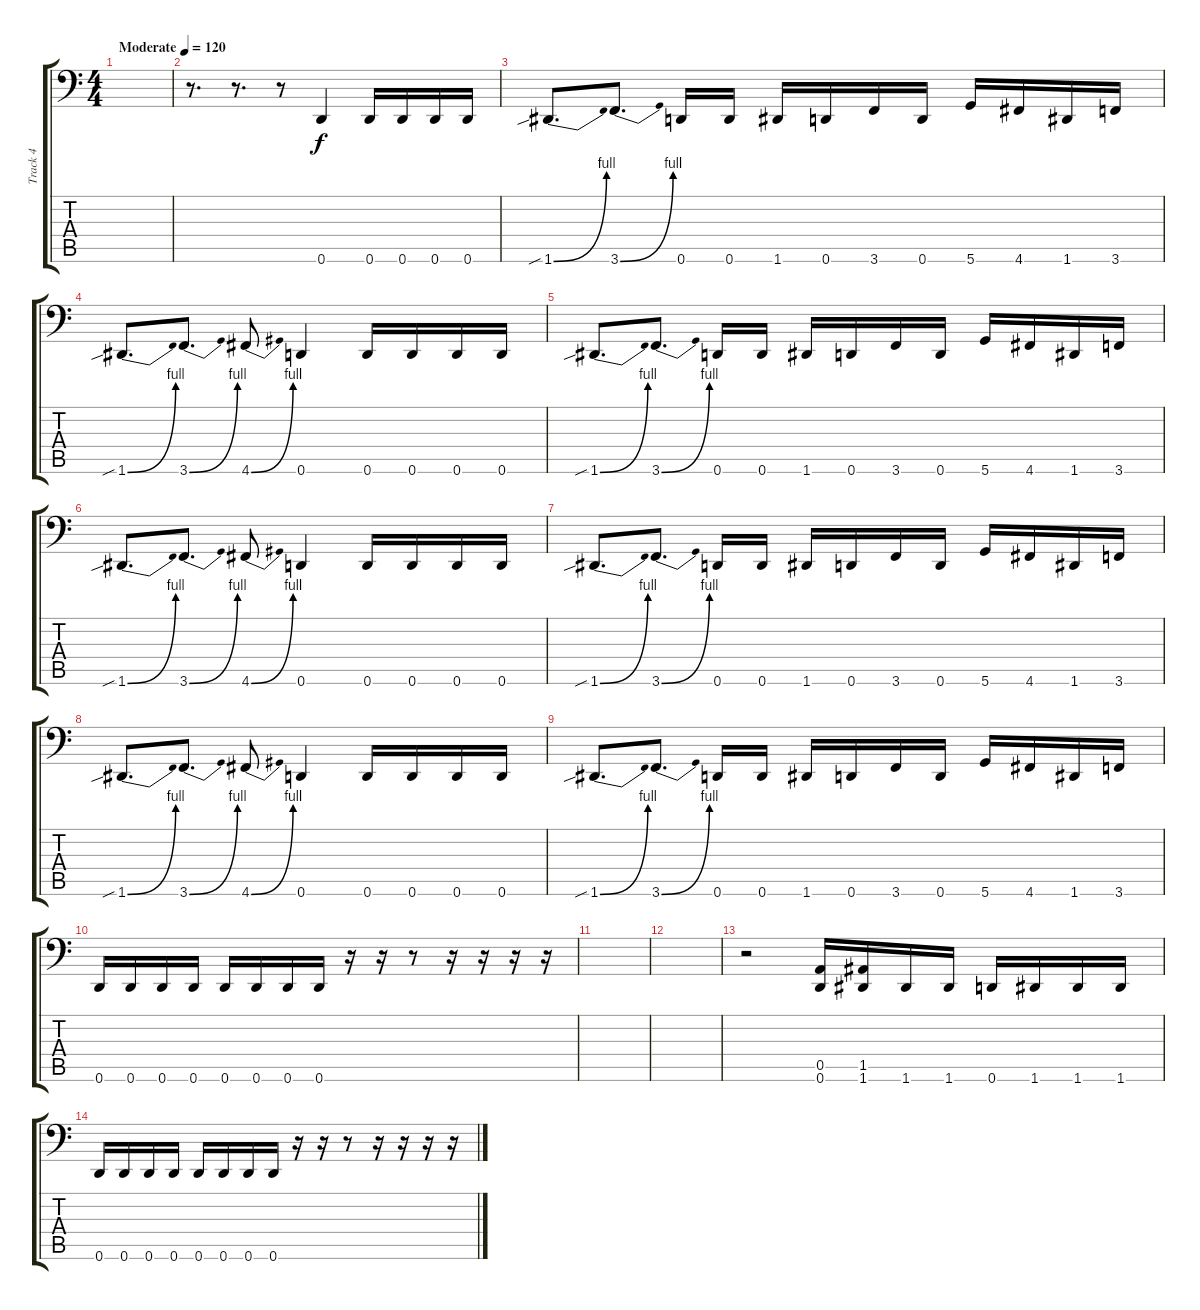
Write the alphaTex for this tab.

\track ("Track 4" "Track 4") {instrument electricbasspick}
\staff {score tabs}
\tuning (E3 B2 G2 D2 A1 D1) {hide}
\ts (4 4)
\tempo (120 "Moderate")
\clef f4
\ks c
|
r.8{d} r.8{d} r.8 0.6.4 0.6.16 0.6.16 0.6.16 0.6.16 |
1.6{be (bend 0 0 60 4) sib}.8{d} 3.6{be (bend 0 0 60 4)}.8{d} 0.6.16 0.6.16 1.6.16 0.6.16 3.6.16 0.6.16 5.6.16 4.6.16 1.6.16 3.6.16 |
1.6{be (bend 0 0 60 4) sib}.8{d} 3.6{be (bend 0 0 60 4)}.8{d} 4.6{be (bend 0 0 60 4)}.8 0.6.4 0.6.16 0.6.16 0.6.16 0.6.16 |
1.6{be (bend 0 0 60 4) sib}.8{d} 3.6{be (bend 0 0 60 4)}.8{d} 0.6.16 0.6.16 1.6.16 0.6.16 3.6.16 0.6.16 5.6.16 4.6.16 1.6.16 3.6.16 |
1.6{be (bend 0 0 60 4) sib}.8{d} 3.6{be (bend 0 0 60 4)}.8{d} 4.6{be (bend 0 0 60 4)}.8 0.6.4 0.6.16 0.6.16 0.6.16 0.6.16 |
1.6{be (bend 0 0 60 4) sib}.8{d} 3.6{be (bend 0 0 60 4)}.8{d} 0.6.16 0.6.16 1.6.16 0.6.16 3.6.16 0.6.16 5.6.16 4.6.16 1.6.16 3.6.16 |
1.6{be (bend 0 0 60 4) sib}.8{d} 3.6{be (bend 0 0 60 4)}.8{d} 4.6{be (bend 0 0 60 4)}.8 0.6.4 0.6.16 0.6.16 0.6.16 0.6.16 |
1.6{be (bend 0 0 60 4) sib}.8{d} 3.6{be (bend 0 0 60 4)}.8{d} 0.6.16 0.6.16 1.6.16 0.6.16 3.6.16 0.6.16 5.6.16 4.6.16 1.6.16 3.6.16 |
0.6.16 0.6.16 0.6.16 0.6.16 0.6.16 0.6.16 0.6.16 0.6.16 r.16 r.16 r.8 r.16 r.16 r.16 r.16 |
|
|
r.2 (0.5 0.6).16 (1.5 1.6).16 1.6.16 1.6.16 0.6.16 1.6.16 1.6.16 1.6.16 |
0.6.16 0.6.16 0.6.16 0.6.16 0.6.16 0.6.16 0.6.16 0.6.16 r.16 r.16 r.8 r.16 r.16 r.16 r.16
